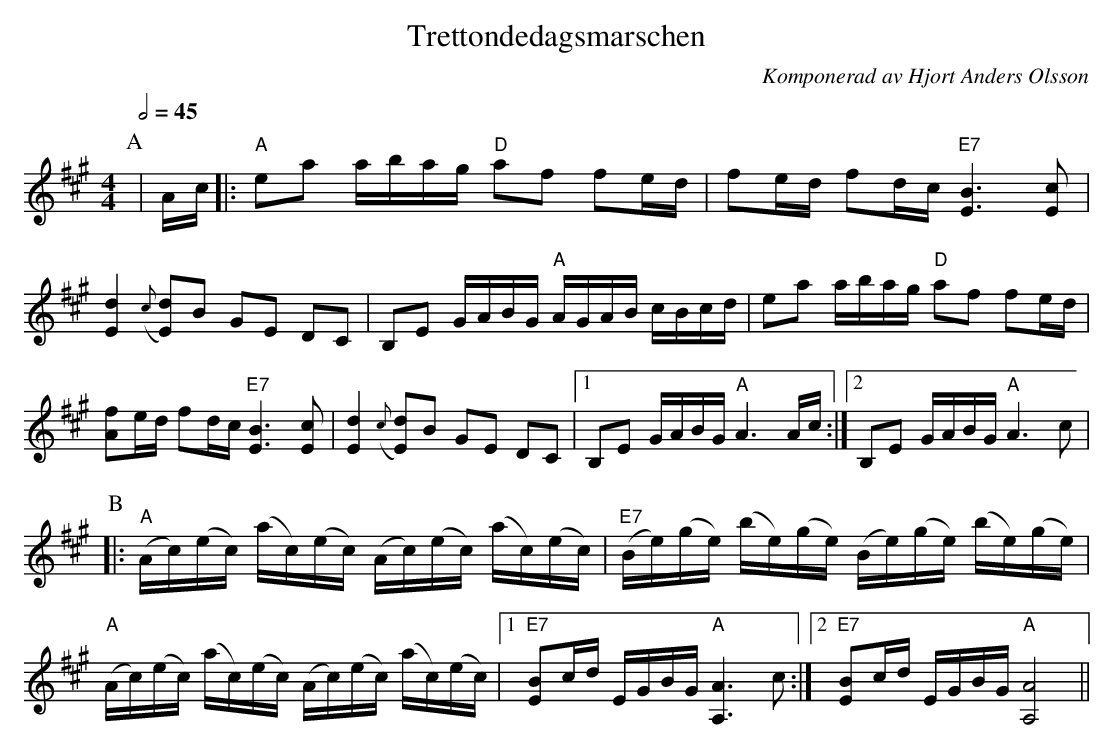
X:1
T:Trettondedagsmarschen
C:Komponerad av Hjort Anders Olsson
M:4/4
L:1/16
Q:1/2=45
K:A
P:A
| Ac \
|: "A" e2a2 abag "D"a2f2 f2ed |f2ed f2dc "E7"[E6B6] [E2c2]\
| [E4d4] ({c}[E2d2])B2 G2E2 D2C2| B,2E2 GABG "A"AGAB cBcd| e2a2 abag "D"a2f2 f2ed\
| [A2f2]ed f2dc "E7"[E6B6] [E2c2]| [E4d4] ({c}[E2d2])B2 G2E2 D2C2\
|1 B,2E2 GABG "A"A6 Ac :|2 B,2E2 GABG "A"A6 c2|
P:B
|: "A"(Ac)(ec) (ac)(ec) (Ac)(ec) (ac)(ec)|"E7"(Be)(ge) (be)(ge) (Be)(ge) (be)(ge)\
| "A" (Ac)(ec) (ac)(ec) (Ac)(ec) (ac)(ec)\
|1 "E7" [E2B2]cd EGBG "A"[A,6A6] c2 :|2 "E7" [E2B2]cd EGBG "A"[A,8A8]||
